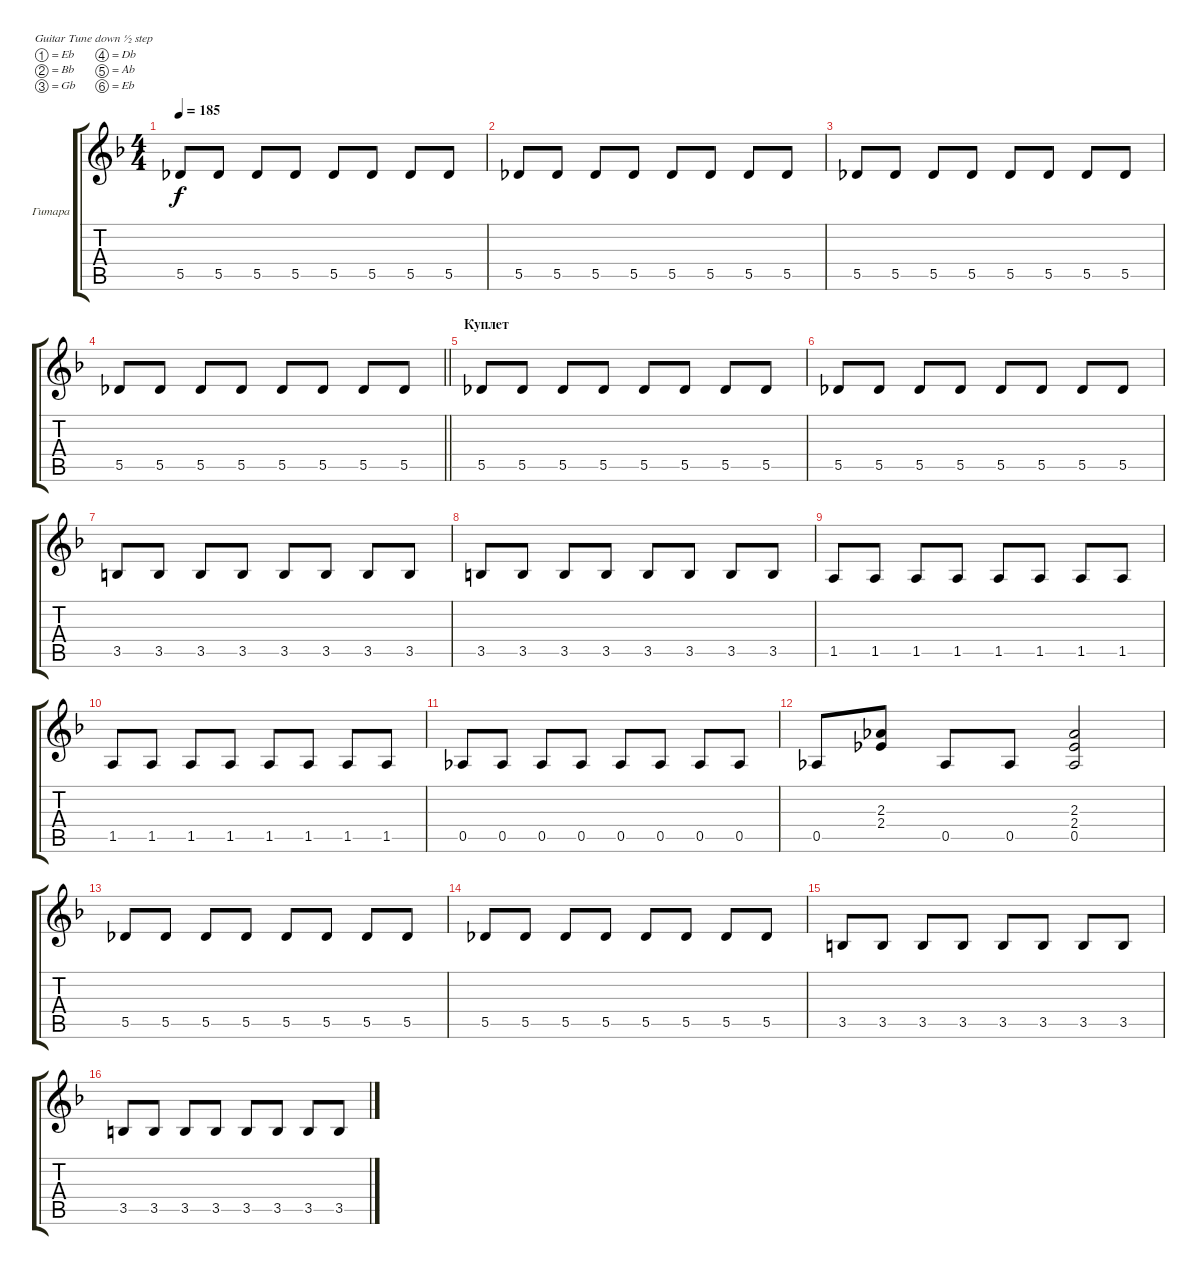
\bracketExtendMode groupsimilarinstruments
\firstSystemTrackNameOrientation horizontal
\otherSystemsTrackNameOrientation horizontal
\track ("Владимир Холстинин" "Гитара") {instrument distortionguitar}
\staff {score tabs}
\tuning (Eb4 Bb3 Gb3 Db3 Ab2 Eb2)
\ts (4 4)
\tempo 185
\clef g2
\ks dminor
5.5.8{dy f} 5.5.8 5.5.8 5.5.8 5.5.8 5.5.8 5.5.8 5.5.8 |
5.5.8 5.5.8 5.5.8 5.5.8 5.5.8 5.5.8 5.5.8 5.5.8 |
5.5.8 5.5.8 5.5.8 5.5.8 5.5.8 5.5.8 5.5.8 5.5.8 |
\barLineRight lightlight
5.5.8 5.5.8 5.5.8 5.5.8 5.5.8 5.5.8 5.5.8 5.5.8 |
\section ("" "Куплет")
5.5.8 5.5.8 5.5.8 5.5.8 5.5.8 5.5.8 5.5.8 5.5.8 |
5.5.8 5.5.8 5.5.8 5.5.8 5.5.8 5.5.8 5.5.8 5.5.8 |
3.5.8 3.5.8 3.5.8 3.5.8 3.5.8 3.5.8 3.5.8 3.5.8 |
3.5.8 3.5.8 3.5.8 3.5.8 3.5.8 3.5.8 3.5.8 3.5.8 |
1.5.8 1.5.8 1.5.8 1.5.8 1.5.8 1.5.8 1.5.8 1.5.8 |
1.5.8 1.5.8 1.5.8 1.5.8 1.5.8 1.5.8 1.5.8 1.5.8 |
0.5.8 0.5.8 0.5.8 0.5.8 0.5.8 0.5.8 0.5.8 0.5.8 |
0.5.8 (2.3 2.4).8 0.5.8 0.5.8 (2.3 2.4 0.5).2 |
5.5.8 5.5.8 5.5.8 5.5.8 5.5.8 5.5.8 5.5.8 5.5.8 |
5.5.8 5.5.8 5.5.8 5.5.8 5.5.8 5.5.8 5.5.8 5.5.8 |
3.5.8 3.5.8 3.5.8 3.5.8 3.5.8 3.5.8 3.5.8 3.5.8 |
3.5.8 3.5.8 3.5.8 3.5.8 3.5.8 3.5.8 3.5.8 3.5.8
